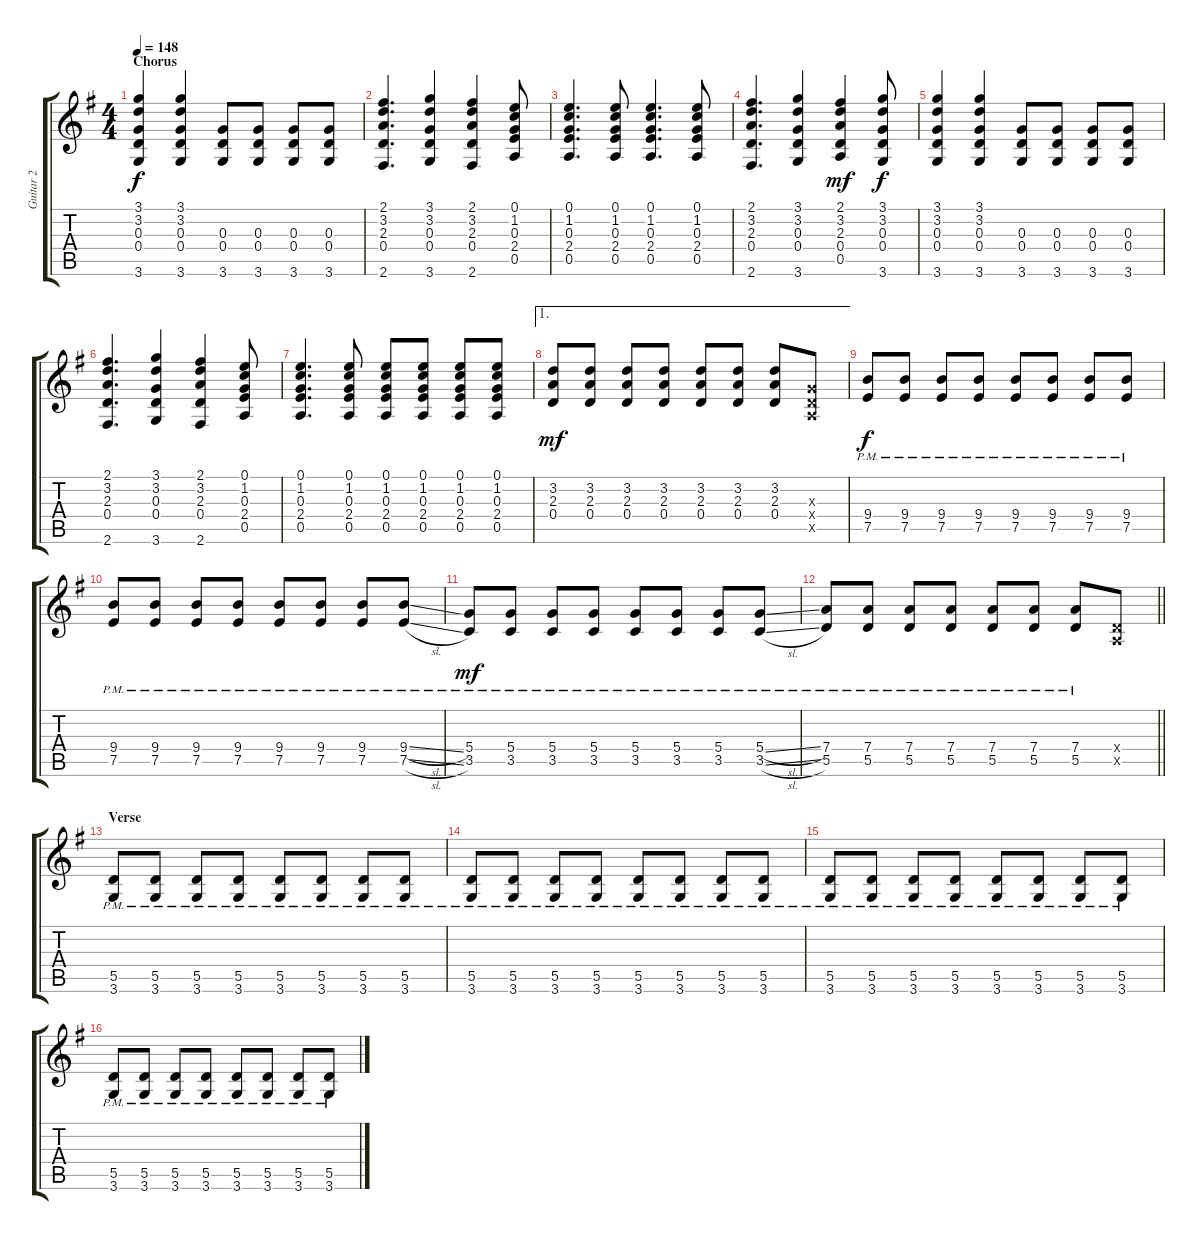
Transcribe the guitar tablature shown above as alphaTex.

\track ("Guitar 2" "Guitar 2") {instrument electricguitarmuted}
\staff {score tabs}
\tuning (E4 B3 G3 D3 A2 E2) {hide}
\ts (4 4)
\section ("" "Chorus")
\tempo 148
\clef g2
\ks g
(3.1 3.2 0.3 0.4 3.6).4{dy f} (3.1 3.2 0.3 0.4 3.6).4 (0.3 0.4 3.6).8 (0.3 0.4 3.6).8 (0.3 0.4 3.6).8 (0.3 0.4 3.6).8 |
(2.1 3.2 2.3 0.4 2.6).4{d} (3.1 3.2 0.3 0.4 3.6).4 (2.1 3.2 2.3 0.4 2.6).4 (0.1 1.2 0.3 2.4 0.5).8 |
(0.1 1.2 0.3 2.4 0.5).4{d} (0.1 1.2 0.3 2.4 0.5).8 (0.1 1.2 0.3 2.4 0.5).4{d} (0.1 1.2 0.3 2.4 0.5).8 |
(2.1 3.2 2.3 0.4 2.6).4{d} (3.1 3.2 0.3 0.4 3.6).4 (2.1 3.2 2.3 0.4 0.5).4{dy mf} (3.1 3.2 0.3 0.4 3.6).8{dy f} |
(3.1 3.2 0.3 0.4 3.6).4 (3.1 3.2 0.3 0.4 3.6).4 (0.3 0.4 3.6).8 (0.3 0.4 3.6).8 (0.3 0.4 3.6).8 (0.3 0.4 3.6).8 |
(2.1 3.2 2.3 0.4 2.6).4{d} (3.1 3.2 0.3 0.4 3.6).4 (2.1 3.2 2.3 0.4 2.6).4 (0.1 1.2 0.3 2.4 0.5).8 |
(0.1 1.2 0.3 2.4 0.5).4{d} (0.1 1.2 0.3 2.4 0.5).8 (0.1 1.2 0.3 2.4 0.5).8 (0.1 1.2 0.3 2.4 0.5).8 (0.1 1.2 0.3 2.4 0.5).8 (0.1 1.2 0.3 2.4 0.5).8 |
\ae 1
(3.2 2.3 0.4).8{dy mf} (3.2 2.3 0.4).8 (3.2 2.3 0.4).8 (3.2 2.3 0.4).8 (3.2 2.3 0.4).8 (3.2 2.3 0.4).8 (3.2 2.3 0.4).8 (0.3{x} 0.4{x} 0.5{x}).8 |
(9.4{pm} 7.5{pm}).8{dy f instrument electricguitarmuted} (9.4{pm} 7.5{pm}).8 (9.4{pm} 7.5{pm}).8 (9.4{pm} 7.5{pm}).8 (9.4{pm} 7.5{pm}).8 (9.4{pm} 7.5{pm}).8 (9.4{pm} 7.5{pm}).8 (9.4{pm} 7.5{pm}).8 |
(9.4{pm} 7.5{pm}).8 (9.4{pm} 7.5{pm}).8 (9.4{pm} 7.5{pm}).8 (9.4{pm} 7.5{pm}).8 (9.4{pm} 7.5{pm}).8 (9.4{pm} 7.5{pm}).8 (9.4{pm} 7.5{pm}).8 (9.4{sl pm} 7.5{sl pm}).8 |
(5.4 3.5{pm}).8{dy mf} (5.4 3.5{pm}).8 (5.4 3.5{pm}).8 (5.4 3.5{pm}).8 (5.4 3.5{pm}).8 (5.4 3.5{pm}).8 (5.4 3.5{pm}).8 (5.4{sl} 3.5{sl pm}).8 |
\barLineRight lightlight
(7.4 5.5{pm}).8 (7.4 5.5{pm}).8 (7.4 5.5{pm}).8 (7.4 5.5{pm}).8 (7.4 5.5{pm}).8 (7.4 5.5{pm}).8 (7.4 5.5{pm}).8 (0.4{x} 0.5{x}).8 |
\section ("" "Verse")
(5.5 3.6{pm}).8 (5.5 3.6{pm}).8 (5.5 3.6{pm}).8 (5.5 3.6{pm}).8 (5.5 3.6{pm}).8 (5.5 3.6{pm}).8 (5.5 3.6{pm}).8 (5.5 3.6{pm}).8 |
(5.5 3.6{pm}).8 (5.5 3.6{pm}).8 (5.5 3.6{pm}).8 (5.5 3.6{pm}).8 (5.5 3.6{pm}).8 (5.5 3.6{pm}).8 (5.5 3.6{pm}).8 (5.5 3.6{pm}).8 |
(5.5 3.6{pm}).8 (5.5 3.6{pm}).8 (5.5 3.6{pm}).8 (5.5 3.6{pm}).8 (5.5 3.6{pm}).8 (5.5 3.6{pm}).8 (5.5 3.6{pm}).8 (5.5 3.6{pm}).8 |
(5.5 3.6{pm}).8 (5.5 3.6{pm}).8 (5.5 3.6{pm}).8 (5.5 3.6{pm}).8 (5.5 3.6{pm}).8 (5.5 3.6{pm}).8 (5.5 3.6{pm}).8 (5.5 3.6{pm}).8
